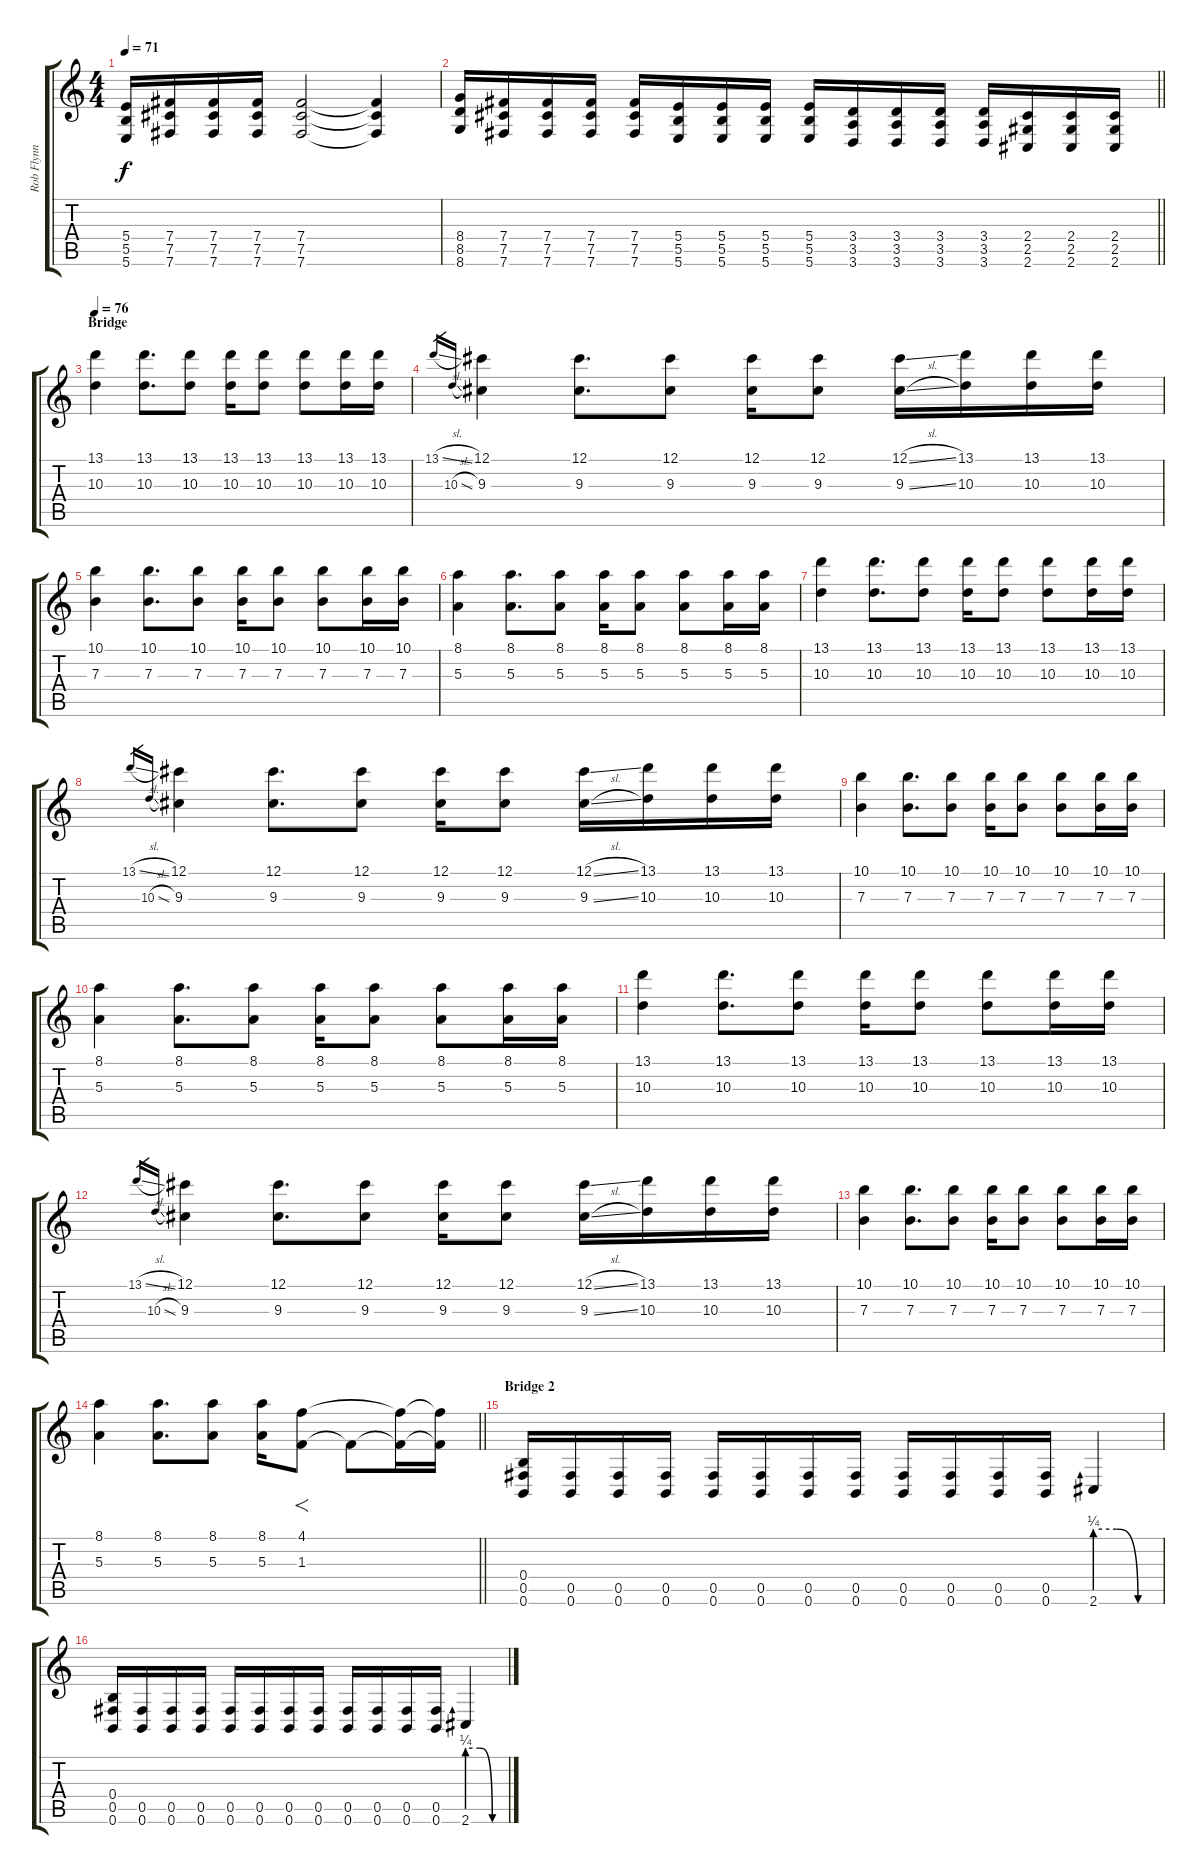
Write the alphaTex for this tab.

\track ("Rob Flynn - Rhythm guitar" "Rob Flynn ") {instrument distortionguitar}
\staff {score tabs}
\tuning (Db4 Ab3 E3 B2 Gb2 B1) {hide}
\ts (4 4)
\tempo 71
\clef g2
\ks c
(5.4 5.5 5.6).16{dy f} (7.4 7.5 7.6).16 (7.4 7.5 7.6).16 (7.4 7.5 7.6).16 (7.4 7.5 7.6).2 (7.4{t} 7.5{t} 7.6{t}).4 |
\barLineRight lightlight
(8.4 8.5 8.6).16 (7.4 7.5 7.6).16 (7.4 7.5 7.6).16 (7.4 7.5 7.6).16 (7.4 7.5 7.6).16 (5.4 5.5 5.6).16 (5.4 5.5 5.6).16 (5.4 5.5 5.6).16 (5.4 5.5 5.6).16 (3.4 3.5 3.6).16 (3.4 3.5 3.6).16 (3.4 3.5 3.6).16 (3.4 3.5 3.6).16 (2.4 2.5 2.6).16 (2.4 2.5 2.6).16 (2.4 2.5 2.6).16 |
\section ("" "Bridge")
\tempo 76
(13.1 10.3).4{volume 14} (13.1 10.3).8{d} (13.1 10.3).8 (13.1 10.3).16 (13.1 10.3).8 (13.1 10.3).8 (13.1 10.3).16 (13.1 10.3).16 |
13.1{sl}.16{gr} 10.3{sl}.16{gr} (12.1 9.3).4 (12.1 9.3).8{d} (12.1 9.3).8 (12.1 9.3).16 (12.1 9.3).8 (12.1{sl} 9.3{sl}).16 (13.1 10.3).16 (13.1 10.3).16 (13.1 10.3).16 |
(10.1 7.3).4 (10.1 7.3).8{d} (10.1 7.3).8 (10.1 7.3).16 (10.1 7.3).8 (10.1 7.3).8 (10.1 7.3).16 (10.1 7.3).16 |
(8.1 5.3).4 (8.1 5.3).8{d} (8.1 5.3).8 (8.1 5.3).16 (8.1 5.3).8 (8.1 5.3).8 (8.1 5.3).16 (8.1 5.3).16 |
(13.1 10.3).4 (13.1 10.3).8{d} (13.1 10.3).8 (13.1 10.3).16 (13.1 10.3).8 (13.1 10.3).8 (13.1 10.3).16 (13.1 10.3).16 |
13.1{sl}.16{gr} 10.3{sl}.16{gr} (12.1 9.3).4 (12.1 9.3).8{d} (12.1 9.3).8 (12.1 9.3).16 (12.1 9.3).8 (12.1{sl} 9.3{sl}).16 (13.1 10.3).16 (13.1 10.3).16 (13.1 10.3).16 |
(10.1 7.3).4 (10.1 7.3).8{d} (10.1 7.3).8 (10.1 7.3).16 (10.1 7.3).8 (10.1 7.3).8 (10.1 7.3).16 (10.1 7.3).16 |
(8.1 5.3).4 (8.1 5.3).8{d} (8.1 5.3).8 (8.1 5.3).16 (8.1 5.3).8 (8.1 5.3).8 (8.1 5.3).16 (8.1 5.3).16 |
(13.1 10.3).4 (13.1 10.3).8{d} (13.1 10.3).8 (13.1 10.3).16 (13.1 10.3).8 (13.1 10.3).8 (13.1 10.3).16 (13.1 10.3).16 |
13.1{sl}.16{gr} 10.3{sl}.16{gr} (12.1 9.3).4 (12.1 9.3).8{d} (12.1 9.3).8 (12.1 9.3).16 (12.1 9.3).8 (12.1{sl} 9.3{sl}).16 (13.1 10.3).16 (13.1 10.3).16 (13.1 10.3).16 |
(10.1 7.3).4 (10.1 7.3).8{d} (10.1 7.3).8 (10.1 7.3).16 (10.1 7.3).8 (10.1 7.3).8 (10.1 7.3).16 (10.1 7.3).16 |
\barLineRight lightlight
(8.1 5.3).4 (8.1 5.3).8{d} (8.1 5.3).8 (8.1 5.3).16 (4.1 1.3).8{f} 1.3{t}.8 (4.1{t} 1.3{t}).16 (4.1{t} 1.3{t}).16 |
\section ("" "Bridge 2")
(0.4 0.5 0.6).16 (0.5 0.6).16 (0.5 0.6).16 (0.5 0.6).16 (0.5 0.6).16 (0.5 0.6).16 (0.5 0.6).16 (0.5 0.6).16 (0.5 0.6).16 (0.5 0.6).16 (0.5 0.6).16 (0.5 0.6).16 2.6{be (custom 0 1 20 1 40 0 60 0)}.4 |
(0.4 0.5 0.6).16 (0.5 0.6).16 (0.5 0.6).16 (0.5 0.6).16 (0.5 0.6).16 (0.5 0.6).16 (0.5 0.6).16 (0.5 0.6).16 (0.5 0.6).16 (0.5 0.6).16 (0.5 0.6).16 (0.5 0.6).16 2.6{be (custom 0 1 20 1 40 0 60 0)}.4
